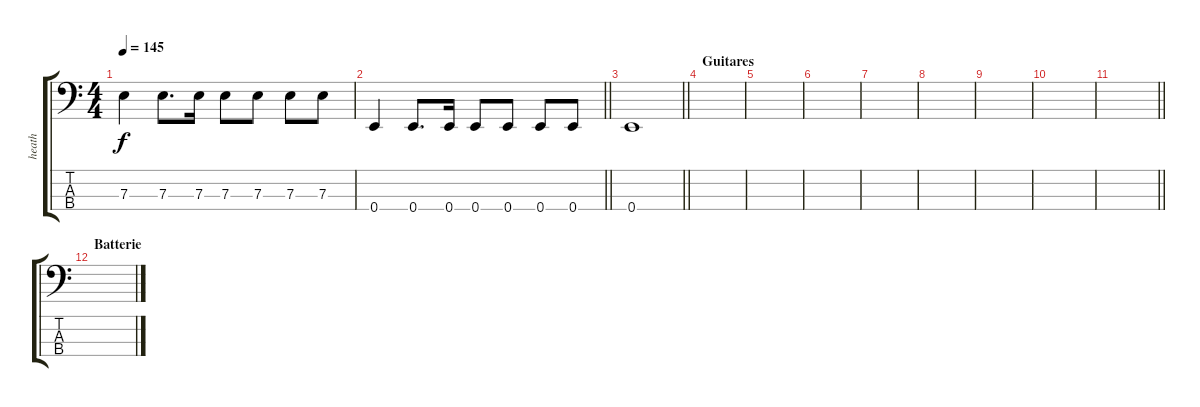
\track ("heath" "heath") {instrument electricbasspick}
\staff {score tabs}
\tuning (G2 D2 A1 E1) {hide}
\ts (4 4)
\tempo 145
\clef f4
\ks c
7.3.4{dy f} 7.3.8{d} 7.3.16 7.3.8 7.3.8 7.3.8 7.3.8 |
\barLineRight lightlight
0.4.4 0.4.8{d} 0.4.16 0.4.8 0.4.8 0.4.8 0.4.8 |
\section ("" "")
\barLineRight lightlight
0.4.1 |
\section ("" "Guitares")
|
|
|
|
|
|
|
\barLineRight lightlight
|
\section ("" "Batterie")
